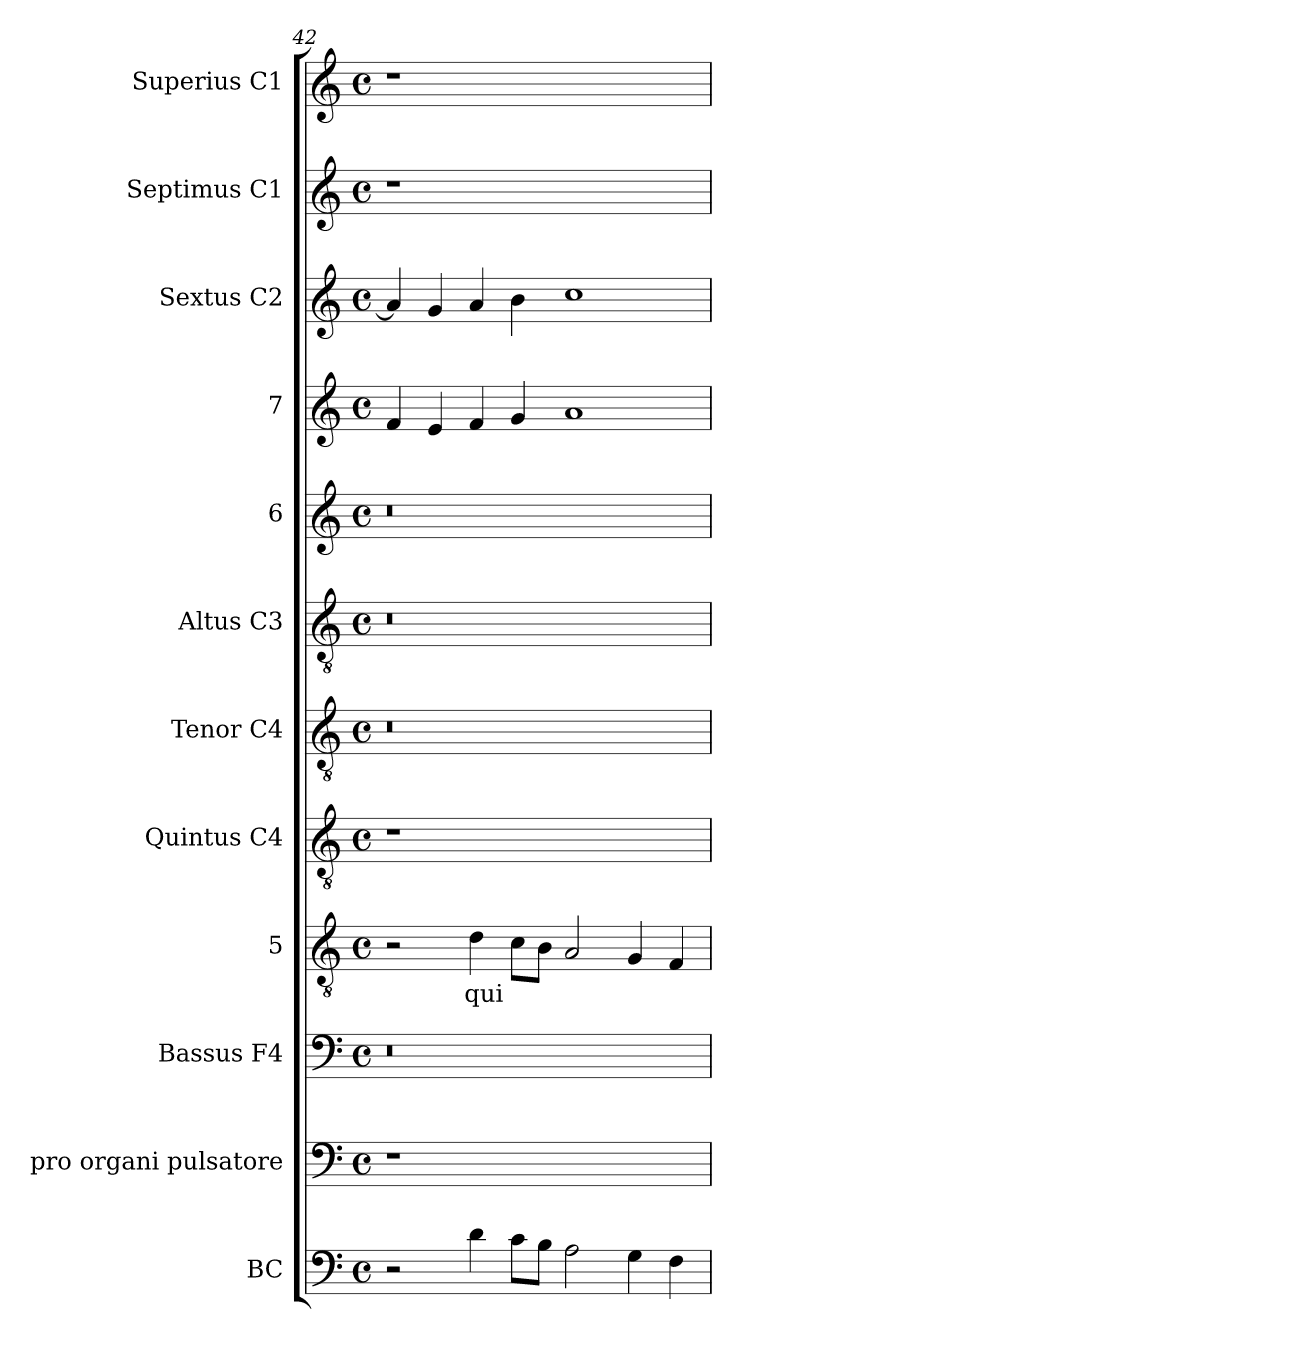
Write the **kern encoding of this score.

**kern	**text	**kern	**kern	**kern	**text	**kern	**kern	**kern	**kern	**kern	**text	**kern	**text	**kern	**kern
*part12	*part12	*part11	*part10	*part9	*part9	*part8	*part7	*part6	*part5	*part4	*part4	*part3	*part3	*part2	*part1
*staff12	*staff12	*staff11	*staff10	*staff9	*staff9	*staff8	*staff7	*staff6	*staff5	*staff4	*staff4	*staff3	*staff3	*staff2	*staff1
*I"BC	*	*I"pro organi  pulsatore	*I"Bassus  F4	*I"5	*	*I"Quintus  C4	*I"Tenor  C4	*I"Altus  C3	*I"6	*I"7	*	*I"Sextus  C2	*	*I"Septimus  C1	*I"Superius  C1
*I'BC	*	*	*I'B	*	*	*	*I'T	*I'A	*	*	*	*I'S	*	*	*I'S
*clefF4	*	*clefF4	*clefF4	*clefGv2	*	*clefGv2	*clefGv2	*clefGv2	*clefG2	*clefG2	*	*clefG2	*	*clefG2	*clefG2
*k[]	*	*k[]	*k[]	*k[]	*	*k[]	*k[]	*k[]	*k[]	*k[]	*	*k[]	*	*k[]	*k[]
*C:	*	*C:	*C:	*C:	*	*C:	*C:	*C:	*C:	*C:	*	*C:	*	*C:	*C:
*M4/4	*	*M4/4	*M4/4	*M4/4	*	*M4/4	*M4/4	*M4/4	*M4/4	*M4/4	*	*M4/4	*	*M4/4	*M4/4
*met(c)	*	*met(c)	*met(c)	*met(c)	*	*met(c)	*met(c)	*met(c)	*met(c)	*met(c)	*	*met(c)	*	*met(c)	*met(c)
=42	=42	=42	=42	=42	=42	=42	=42	=42	=42	=42	=42	=42	=42	=42	=42
!	!	!	!	!	!	!	!	!	!	!	!LO:LY:b:cj	!	!LO:LY:b:cj	!	!
2r	.	1r	0r	2r	.	1r	0r	0r	0r	4f/	.	4a/]	.	1r	1r
!	!	!	!	!	!	!	!	!	!	!	!LO:LY:b:cj	!	!LO:LY:b:cj	!	!
.	.	.	.	.	.	.	.	.	.	4e/	.	4g/	.	.	.
!	!LO:LY:a:cj	!	!	!	!LO:LY:b:cj	!	!	!	!	!	!LO:LY:b:cj	!	!LO:LY:b:cj	!	!
4d\	.	.	.	4d\	qui	.	.	.	.	4f/	.	4a/	.	.	.
!	!LO:LY:a:cj	!	!	!	!LO:LY:b:cj	!	!	!	!	!	!LO:LY:b:cj	!	!LO:LY:b:cj	!	!
8c\L	.	.	.	8c\L	.	.	.	.	.	4g/	.	4b\	.	.	.
!	!LO:LY:a:cj	!	!	!	!LO:LY:b:cj	!	!	!	!	!	!	!	!	!	!
8B\J	.	.	.	8B\J	.	.	.	.	.	.	.	.	.	.	.
!	!LO:LY:a:cj	!	!	!	!LO:LY:b:cj	!	!	!	!	!	!LO:LY:b:cj	!	!LO:LY:b:cj	!	!
2A\	.	1ryy	.	2A/	.	1ryy	.	.	.	1a	.	1cc	.	1ryy	1ryy
!	!LO:LY:a:cj	!	!	!	!LO:LY:b:cj	!	!	!	!	!	!	!	!	!	!
4G\	.	.	.	4G/	.	.	.	.	.	.	.	.	.	.	.
!	!LO:LY:a:cj	!	!	!	!LO:LY:b:cj	!	!	!	!	!	!	!	!	!	!
4F\	.	.	.	4F/	.	.	.	.	.	.	.	.	.	.	.
=	=	=	=	=	=	=	=	=	=	=	=	=	=	=	=
*-	*-	*-	*-	*-	*-	*-	*-	*-	*-	*-	*-	*-	*-	*-	*-
